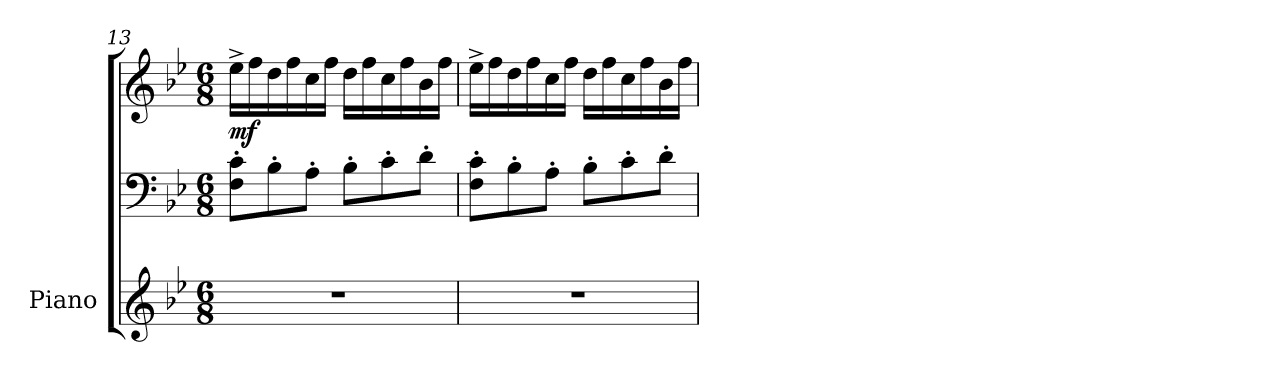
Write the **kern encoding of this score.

**kern	**kern	**kern	**dynam
*part1	*part1	*part1	*part1
*staff3	*staff2	*staff1	*staff1/2/3
*I"Piano	*	*	*
*I'Pno	*	*	*
!!LO:LB:g=z
*clefG2	*clefF4	*clefG2	*
*k[b-e-]	*k[b-e-]	*k[b-e-]	*
*M6/8	*M6/8	*M6/8	*
=13	=13	=13	=13
!	!	!	!LO:DY:b
2.r	8F\' 8c\'L	16ee-^\LL	mf
.	.	16ff\	.
.	8B-'\	16dd\	.
.	.	16ff\	.
.	8A'\J	16cc\	.
.	.	16ff\JJ	.
.	8B-'\L	16dd\LL	.
.	.	16ff\	.
.	8c'\	16cc\	.
.	.	16ff\	.
.	8d'\J	16b-\	.
.	.	16ff\JJ	.
=14	=14	=14	=14
2.r	8F\' 8c\'L	16ee-^\LL	.
.	.	16ff\	.
.	8B-'\	16dd\	.
.	.	16ff\	.
.	8A'\J	16cc\	.
.	.	16ff\JJ	.
.	8B-'\L	16dd\LL	.
.	.	16ff\	.
.	8c'\	16cc\	.
.	.	16ff\	.
.	8d'\J	16b-\	.
.	.	16ff\JJ	.
=	=	=	=
*-	*-	*-	*-
